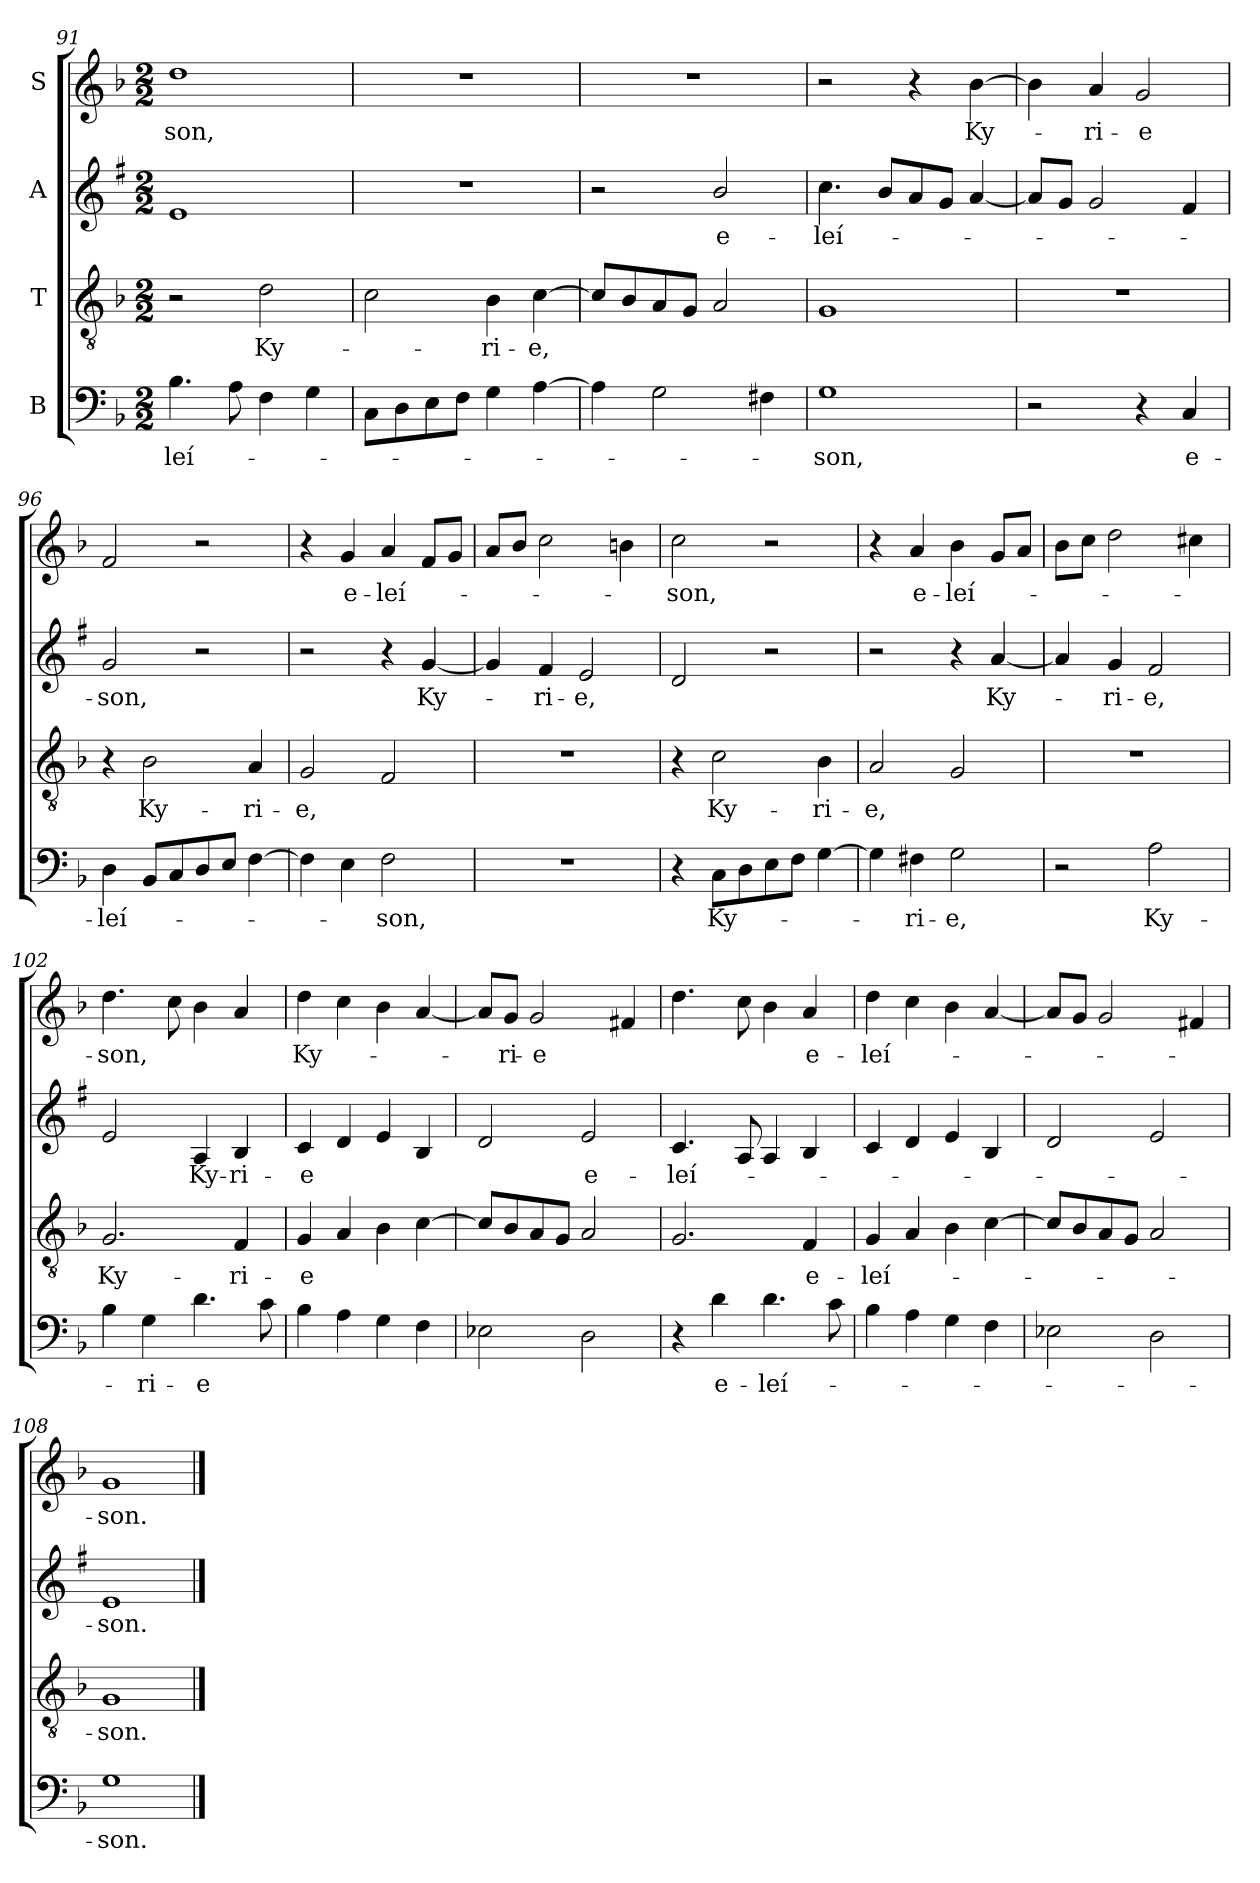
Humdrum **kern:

**kern	**text	**kern	**text	**kern	**text	**kern	**text
*part4	*part4	*part3	*part3	*part2	*part2	*part1	*part1
*staff4	*staff4	*staff3	*staff3	*staff2	*staff2	*staff1	*staff1
*I"B	*	*I"T	*	*I"A	*	*I"S	*
!!LO:PB:g=z
*clefF4	*	*clefGv2	*	*clefG2	*	*clefG2	*
*	*	*	*	*ITrd1c2	*	*	*
*k[b-]	*	*k[b-]	*	*k[b-]	*	*k[b-]	*
*F:	*	*F:	*	*F:	*	*F:	*
*M2/2	*	*M2/2	*	*M2/2	*	*M2/2	*
=91	=91	=91	=91	=91	=91	=91	=91
!	!LO:LY:b	!	!	!	!	!	!LO:LY:b
4.B-\	-leí-	2r	.	1d	.	1dd	-son,
8A\	.	.	.	.	.	.	.
!	!	!	!LO:LY:b	!	!	!	!
4F\	.	2d\	Ky-	.	.	.	.
4G\	.	.	.	.	.	.	.
=92	=92	=92	=92	=92	=92	=92	=92
8C\L	.	2c\	.	1r	.	1r	.
8D\	.	.	.	.	.	.	.
8E\	.	.	.	.	.	.	.
8F\J	.	.	.	.	.	.	.
!	!	!	!LO:LY:b	!	!	!	!
4G\	.	4B-\	-ri-	.	.	.	.
!	!	!	!LO:LY:b	!	!	!	!
[4A\	.	[4c\	-e,	.	.	.	.
=93	=93	=93	=93	=93	=93	=93	=93
4A\]	.	8c/L]	.	2r	.	1r	.
.	.	8B-/	.	.	.	.	.
2G\	.	8A/	.	.	.	.	.
.	.	8G/J	.	.	.	.	.
!	!	!	!	!	!LO:LY:b	!	!
.	.	2A/	.	2a/	e-	.	.
4F#\	.	.	.	.	.	.	.
=94	=94	=94	=94	=94	=94	=94	=94
!	!LO:LY:b	!	!	!	!LO:LY:b	!	!
1G	-son,	1G	.	4.b-\	-leí-	2r	.
.	.	.	.	8a/L	.	.	.
.	.	.	.	8g/	.	4r	.
.	.	.	.	8f/J	.	.	.
!	!	!	!	!	!	!	!LO:LY:b
.	.	.	.	[4g/	.	[4b-\	Ky-
=95	=95	=95	=95	=95	=95	=95	=95
2r	.	1r	.	8g/L]	.	4b-\]	.
.	.	.	.	8f/J	.	.	.
!	!	!	!	!	!	!	!LO:LY:b
.	.	.	.	2f/	.	4a/	-ri-
!	!	!	!	!	!	!	!LO:LY:b
4r	.	.	.	.	.	2g/	-e
!	!LO:LY:b	!	!	!	!	!	!
4C/	e-	.	.	4e/	.	.	.
=96	=96	=96	=96	=96	=96	=96	=96
!	!LO:LY:b	!	!	!	!LO:LY:b	!	!
4D\	-leí-	4r	.	2f/	-son,	2f/	.
!	!	!	!LO:LY:b	!	!	!	!
8BB-/L	.	2B-\	Ky-	.	.	.	.
8C/	.	.	.	.	.	.	.
8D/	.	.	.	2r	.	2r	.
8E/J	.	.	.	.	.	.	.
!	!	!	!LO:LY:b	!	!	!	!
[4F\	.	4A/	-ri-	.	.	.	.
!!LO:LB:g=z
=97	=97	=97	=97	=97	=97	=97	=97
!	!	!	!LO:LY:b	!	!	!	!
4F\]	.	2G/	-e,	2r	.	4r	.
!	!	!	!	!	!	!	!LO:LY:b
4E\	.	.	.	.	.	4g/	e-
!	!LO:LY:b	!	!	!	!	!	!LO:LY:b
2F\	-son,	2F/	.	4r	.	4a/	-leí-
!	!	!	!	!	!LO:LY:b	!	!
.	.	.	.	[4f/	Ky-	8f/L	.
.	.	.	.	.	.	8g/J	.
=98	=98	=98	=98	=98	=98	=98	=98
1r	.	1r	.	4f/]	.	8a/L	.
.	.	.	.	.	.	8b-/J	.
!	!	!	!	!	!LO:LY:b	!	!
.	.	.	.	4e/	-ri-	2cc\	.
!	!	!	!	!	!LO:LY:b	!	!
.	.	.	.	2d/	-e,	.	.
.	.	.	.	.	.	4b\	.
=99	=99	=99	=99	=99	=99	=99	=99
!	!	!	!	!	!	!	!LO:LY:b
4r	.	4r	.	2c/	.	2cc\	-son,
!	!LO:LY:b	!	!LO:LY:b	!	!	!	!
8C\L	Ky-	2c\	Ky-	.	.	.	.
8D\	.	.	.	.	.	.	.
8E\	.	.	.	2r	.	2r	.
8F\J	.	.	.	.	.	.	.
!	!	!	!LO:LY:b	!	!	!	!
[4G\	.	4B-\	-ri-	.	.	.	.
=100	=100	=100	=100	=100	=100	=100	=100
!	!	!	!LO:LY:b	!	!	!	!
4G\]	.	2A/	-e,	2r	.	4r	.
!	!LO:LY:b	!	!	!	!	!	!LO:LY:b
4F#\	-ri-	.	.	.	.	4a/	e-
!	!LO:LY:b	!	!	!	!	!	!LO:LY:b
2G\	-e,	2G/	.	4r	.	4b-\	-leí-
!	!	!	!	!	!LO:LY:b	!	!
.	.	.	.	[4g/	Ky-	8g/L	.
.	.	.	.	.	.	8a/J	.
=101	=101	=101	=101	=101	=101	=101	=101
2r	.	1r	.	4g/]	.	8b-\L	.
.	.	.	.	.	.	8cc\J	.
!	!	!	!	!	!LO:LY:b	!	!
.	.	.	.	4f/	-ri-	2dd\	.
!	!LO:LY:b	!	!	!	!LO:LY:b	!	!
2A\	Ky-	.	.	2e/	-e,	.	.
.	.	.	.	.	.	4cc#\	.
=102	=102	=102	=102	=102	=102	=102	=102
!	!	!	!LO:LY:b	!	!	!	!LO:LY:b
4B-\	.	2.G/	Ky-	2d/	.	4.dd\	-son,
!	!LO:LY:b	!	!	!	!	!	!
4G\	-ri-	.	.	.	.	.	.
.	.	.	.	.	.	8cc\	.
!	!LO:LY:b	!	!	!	!LO:LY:b	!	!
4.d\	-e	.	.	4G/	Ky-	4b-\	.
!	!	!	!LO:LY:b	!	!LO:LY:b	!	!
.	.	4F/	-ri-	4A/	-ri-	4a/	.
8c\	.	.	.	.	.	.	.
!!LO:PB:g=z
=103	=103	=103	=103	=103	=103	=103	=103
!	!	!	!LO:LY:b	!	!LO:LY:b	!	!LO:LY:b
4B-\	.	4G/	-e	4B-/	-e	4dd\	Ky-
4A\	.	4A/	.	4c/	.	4cc\	.
4G\	.	4B-\	.	4d/	.	4b-\	.
4F\	.	[4c\	.	4A/	.	[4a/	.
=104	=104	=104	=104	=104	=104	=104	=104
2E-\	.	8c/L]	.	2c/	.	8a/L]	.
!	!	!	!	!	!	!	!LO:LY:b
.	.	8B-/	.	.	.	8g/J	-ri-
!	!	!	!	!	!	!	!LO:LY:b
.	.	8A/	.	.	.	2g/	-e
.	.	8G/J	.	.	.	.	.
!	!	!	!	!	!LO:LY:b	!	!
2D\	.	2A/	.	2d/	e-	.	.
.	.	.	.	.	.	4f#/	.
=105	=105	=105	=105	=105	=105	=105	=105
!	!	!	!	!	!LO:LY:b	!	!
4r	.	2.G/	.	4.B-/	-leí-	4.dd\	.
!	!LO:LY:b	!	!	!	!	!	!
4d\	e-	.	.	.	.	.	.
.	.	.	.	8G/	.	8cc\	.
!	!LO:LY:b	!	!	!	!	!	!
4.d\	-leí-	.	.	4G/	.	4b-\	.
!	!	!	!LO:LY:b	!	!	!	!LO:LY:b
.	.	4F/	e-	4A/	.	4a/	e-
8c\	.	.	.	.	.	.	.
=106	=106	=106	=106	=106	=106	=106	=106
!	!	!	!LO:LY:b	!	!	!	!LO:LY:b
4B-\	.	4G/	-leí-	4B-/	.	4dd\	-leí-
4A\	.	4A/	.	4c/	.	4cc\	.
4G\	.	4B-\	.	4d/	.	4b-\	.
4F\	.	[4c\	.	4A/	.	[4a/	.
=107	=107	=107	=107	=107	=107	=107	=107
2E-\	.	8c/L]	.	2c/	.	8a/L]	.
.	.	8B-/	.	.	.	8g/J	.
.	.	8A/	.	.	.	2g/	.
.	.	8G/J	.	.	.	.	.
2D\	.	2A/	.	2d/	.	.	.
.	.	.	.	.	.	4f#/	.
=108	=108	=108	=108	=108	=108	=108	=108
!	!LO:LY:b	!	!LO:LY:b	!	!LO:LY:b	!	!LO:LY:b
1G	-son.	1G	-son.	1d	-son.	1g	-son.
==	==	==	==	==	==	==	==
*-	*-	*-	*-	*-	*-	*-	*-
